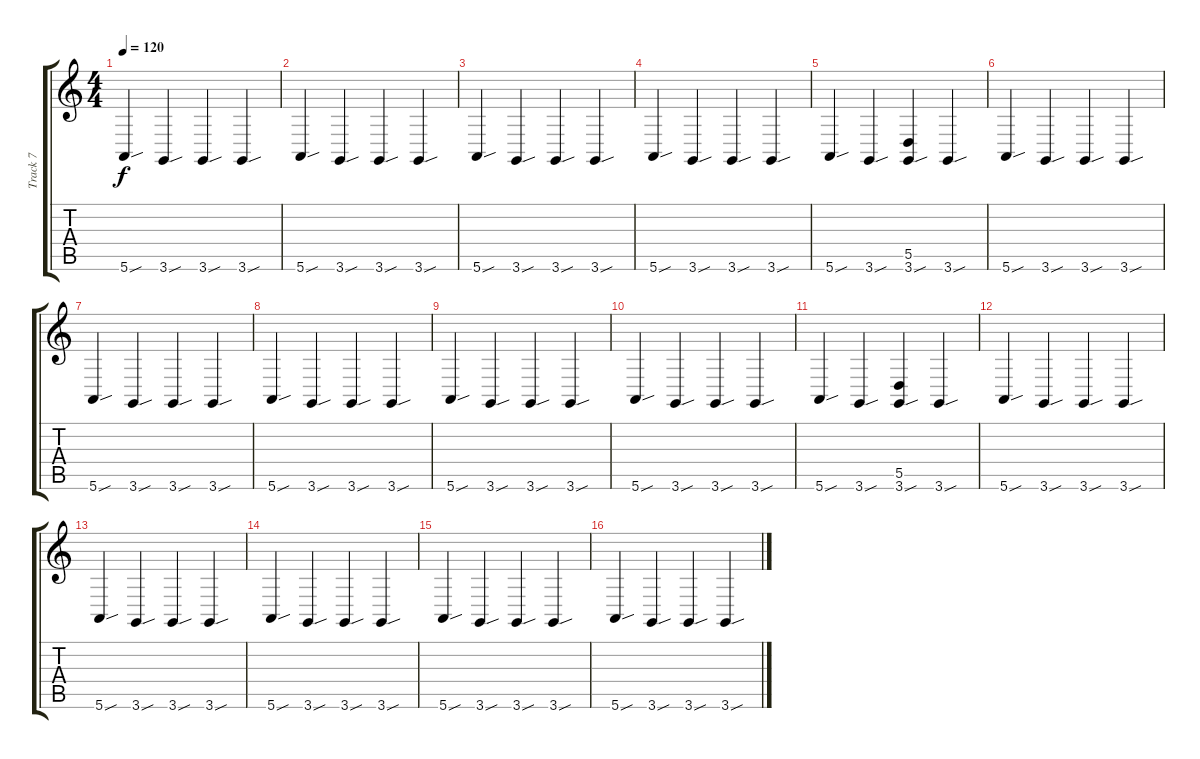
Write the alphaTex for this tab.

\track ("Track 7" "Track 7") {instrument fx5brightness}
\staff {score tabs}
\tuning (E4 B3 G3 D3 A2 E2) {hide}
\ts (4 4)
\tempo 120
\clef g2
\ks c
5.6{sou}.4{dy f} 3.6{sou}.4 3.6{sou}.4 3.6{sou}.4 |
5.6{sou}.4 3.6{sou}.4 3.6{sou}.4 3.6{sou}.4 |
5.6{sou}.4 3.6{sou}.4 3.6{sou}.4 3.6{sou}.4 |
5.6{sou}.4 3.6{sou}.4 3.6{sou}.4 3.6{sou}.4 |
5.6{sou}.4 3.6{sou}.4 (5.5 3.6{sou}).4 3.6{sou}.4 |
5.6{sou}.4 3.6{sou}.4 3.6{sou}.4 3.6{sou}.4 |
5.6{sou}.4 3.6{sou}.4 3.6{sou}.4 3.6{sou}.4 |
5.6{sou}.4 3.6{sou}.4 3.6{sou}.4 3.6{sou}.4 |
5.6{sou}.4 3.6{sou}.4 3.6{sou}.4 3.6{sou}.4 |
5.6{sou}.4 3.6{sou}.4 3.6{sou}.4 3.6{sou}.4 |
5.6{sou}.4 3.6{sou}.4 (5.5 3.6{sou}).4 3.6{sou}.4 |
5.6{sou}.4 3.6{sou}.4 3.6{sou}.4 3.6{sou}.4 |
5.6{sou}.4 3.6{sou}.4 3.6{sou}.4 3.6{sou}.4 |
5.6{sou}.4 3.6{sou}.4 3.6{sou}.4 3.6{sou}.4 |
5.6{sou}.4 3.6{sou}.4 3.6{sou}.4 3.6{sou}.4 |
5.6{sou}.4 3.6{sou}.4 3.6{sou}.4 3.6{sou}.4
